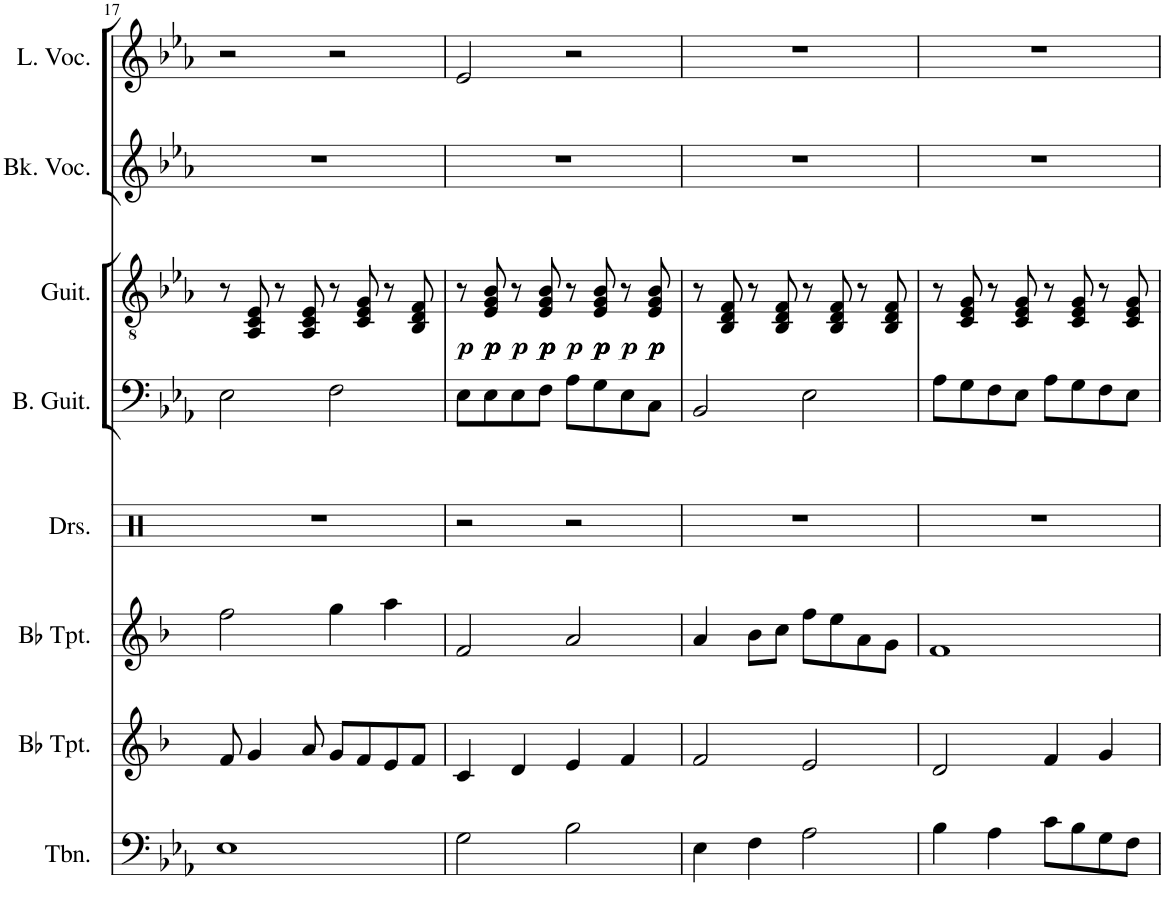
**kern	**kern	**kern	**kern	**kern	**kern	**dynam	**kern	**kern
*part8	*part7	*part6	*part5	*part4	*part3	*part3	*part2	*part1
*staff8	*staff7	*staff6	*staff5	*staff4	*staff3	*staff3	*staff2	*staff1
*I"Trombone	*I"Bb Trumpet	*I"Bb Trumpet	*I"Drumset	*I"Bass Guitar	*I"Acoustic Guitar	*	*I"Backing Vocals	*I"Lead Vocals
*I'Tbn.	*I'Bb Tpt.	*I'Bb Tpt.	*I'Drs.	*I'B. Guit.	*I'Guit.	*	*I'Bk. Voc.	*I'L. Voc.
!!LO:PB:g=z
*clefF4	*clefG2	*clefG2	*clefX	*clefF4	*clefGv2	*	*clefG2	*clefG2
*	*Trd1c2	*Trd1c2	*	*Trd7c12	*	*	*	*
*k[b-e-a-]	*k[b-]	*k[b-]	*k[]	*k[b-e-a-]	*k[b-e-a-]	*	*k[b-e-a-]	*k[b-e-a-]
*M4/4	*M4/4	*M4/4	*M4/4	*M4/4	*M4/4	*	*M4/4	*M4/4
=17	=17	=17	=17	=17	=17	=17	=17	=17
1E-	8f/	2ff\	1r	2E-\	8r	.	1r	2r
.	4g/	.	.	.	8AA-/ 8C/ 8E-/	.	.	.
.	.	.	.	.	8r	.	.	.
.	8a/	.	.	.	8AA-/ 8C/ 8E-/	.	.	.
.	8g/L	4gg\	.	2F\	8r	.	.	2r
.	8f/	.	.	.	8C/ 8E-/ 8G/	.	.	.
.	8e/	4aa\	.	.	8r	.	.	.
.	8f/J	.	.	.	8BB-/ 8D/ 8F/	.	.	.
=18	=18	=18	=18	=18	=18	=18	=18	=18
!	!	!	!	!	!	!LO:DY:b	!	!
2G\	4c/	2f/	2r	8E-\L	8r	p	1r	2e-/
!	!	!	!	!	!	!LO:DY:b	!	!
!	!	!	!	!	!	!LO:DY:n=1:b	!	!
!	!	!	!	!	!	!LO:DY:n=2:b	!	!
.	.	.	.	8E-\	8E-/ 8G/ 8B-/	p p p	.	.
!	!	!	!	!	!	!LO:DY:n=3:b	!	!
.	4d/	.	.	8E-\	8r	p	.	.
!	!	!	!	!	!	!LO:DY:n=4:b	!	!
!	!	!	!	!	!	!LO:DY:n=5:b	!	!
!	!	!	!	!	!	!LO:DY:n=6:b	!	!
.	.	.	.	8F\J	8E-/ 8G/ 8B-/	p p p	.	.
!	!	!	!	!	!	!LO:DY:n=7:b	!	!
2B-\	4e/	2a/	2r	8A-\L	8r	p	.	2r
!	!	!	!	!	!	!LO:DY:n=8:b	!	!
!	!	!	!	!	!	!LO:DY:n=9:b	!	!
!	!	!	!	!	!	!LO:DY:n=10:b	!	!
.	.	.	.	8G\	8E-/ 8G/ 8B-/	p p p	.	.
!	!	!	!	!	!	!LO:DY:n=11:b	!	!
.	4f/	.	.	8E-\	8r	p	.	.
!	!	!	!	!	!	!LO:DY:n=12:b	!	!
!	!	!	!	!	!	!LO:DY:n=13:b	!	!
!	!	!	!	!	!	!LO:DY:n=14:b	!	!
.	.	.	.	8C\J	8E-/ 8G/ 8B-/	p p p	.	.
=19	=19	=19	=19	=19	=19	=19	=19	=19
4E-\	2f/	4a/	1r	2BB-/	8r	.	1r	1r
.	.	.	.	.	8BB-/ 8D/ 8F/	.	.	.
4F\	.	8b-\L	.	.	8r	.	.	.
.	.	8cc\J	.	.	8BB-/ 8D/ 8F/	.	.	.
2A-\	2e/	8ff\L	.	2E-\	8r	.	.	.
.	.	8ee\	.	.	8BB-/ 8D/ 8F/	.	.	.
.	.	8a\	.	.	8r	.	.	.
.	.	8g\J	.	.	8BB-/ 8D/ 8F/	.	.	.
=20	=20	=20	=20	=20	=20	=20	=20	=20
4B-\	2d/	1f	1r	8A-\L	8r	.	1r	1r
.	.	.	.	8G\	8C/ 8E-/ 8G/	.	.	.
4A-\	.	.	.	8F\	8r	.	.	.
.	.	.	.	8E-\J	8C/ 8E-/ 8G/	.	.	.
8c\L	4f/	.	.	8A-\L	8r	.	.	.
8B-\	.	.	.	8G\	8C/ 8E-/ 8G/	.	.	.
8G\	4g/	.	.	8F\	8r	.	.	.
8F\J	.	.	.	8E-\J	8C/ 8E-/ 8G/	.	.	.
=	=	=	=	=	=	=	=	=
*-	*-	*-	*-	*-	*-	*-	*-	*-
